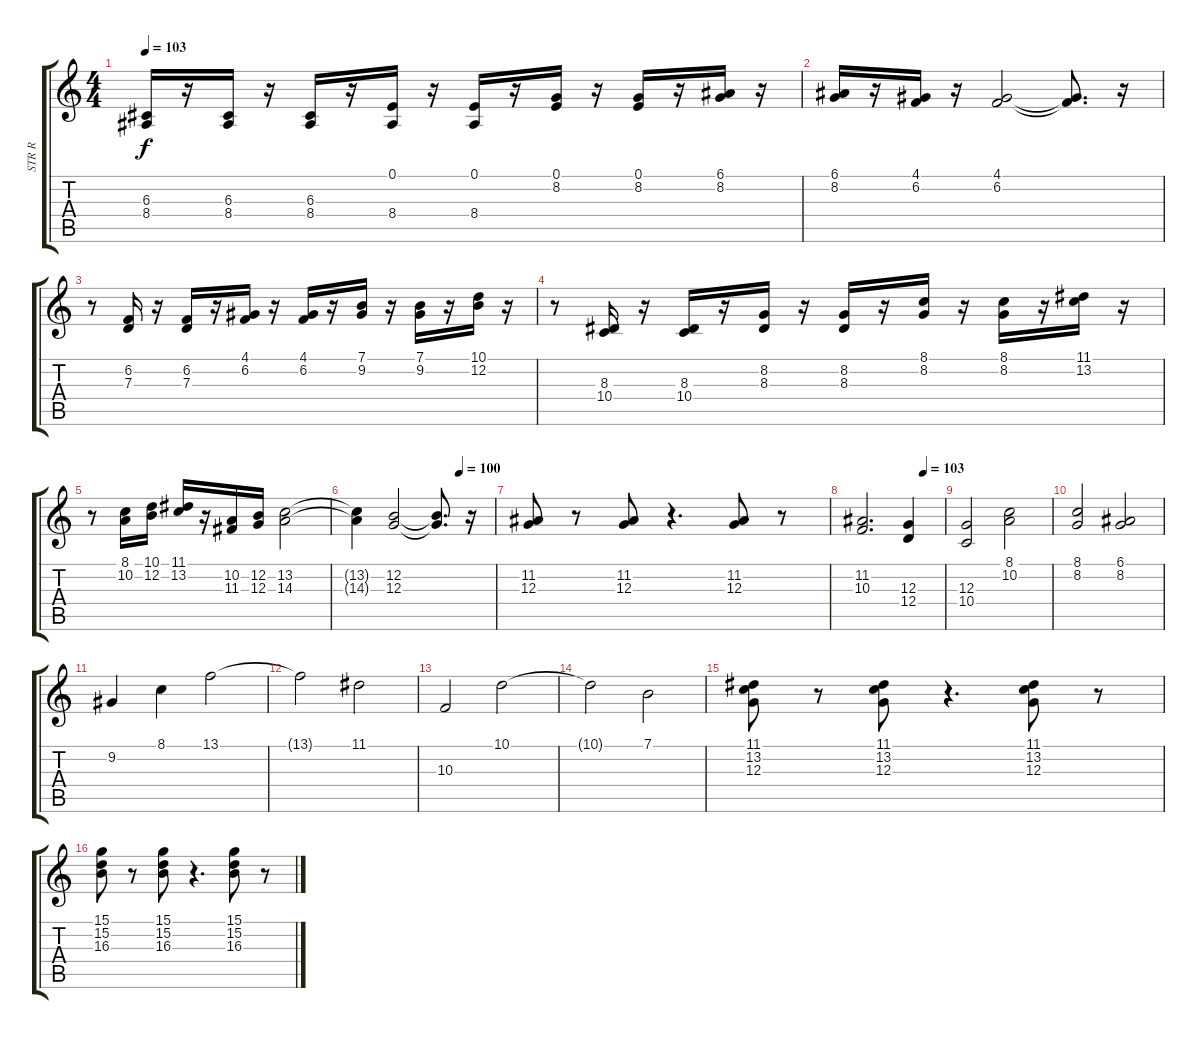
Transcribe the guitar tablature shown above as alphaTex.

\track ("STR R" "STR R") {instrument stringensemble1}
\staff {score tabs}
\tuning (E4 B3 G3 D3 A2 E2) {hide}
\ts (4 4)
\tempo 103
\clef g2
\ks c
(6.3 8.4).16{dy f} r.16 (6.3 8.4).16 r.16 (6.3 8.4).16 r.16 (0.1 8.4).16 r.16 (0.1 8.4).16 r.16 (0.1 8.2).16 r.16 (0.1 8.2).16 r.16 (6.1 8.2).16 r.16 |
(6.1 8.2).16 r.16 (4.1 6.2).16 r.16 (4.1 6.2).2 (4.1{t} 6.2{t}).8{d} r.16 |
r.8 (6.2 7.3).16 r.16 (6.2 7.3).16 r.16 (4.1 6.2).16 r.16 (4.1 6.2).16 r.16 (7.1 9.2).16 r.16 (7.1 9.2).16 r.16 (10.1 12.2).16 r.16 |
r.8 (8.3 10.4).16 r.16 (8.3 10.4).16 r.16 (8.2 8.3).16 r.16 (8.2 8.3).16 r.16 (8.1 8.2).16 r.16 (8.1 8.2).16 r.16 (11.1 13.2).16 r.16 |
r.8 (8.1 10.2).16 (10.1 12.2).16 (11.1 13.2).16 r.16 (10.2 11.3).16 (12.2 12.3).16 (13.2 14.3).2 |
\tempo (100 0.75)
(13.2{t} 14.3{t}).4 (12.2 12.3).2 (12.2{t} 12.3{t}).8{d} r.16 |
(11.2 12.3).8 r.8 (11.2 12.3).8 r.4{d} (11.2 12.3).8 r.8 |
\tempo (103 0.75)
(11.2 10.3).2{d} (12.3 12.4).4 |
(12.3 10.4).2 (8.1 10.2).2 |
(8.1 8.2).2 (6.1 8.2).2 |
9.2.4 8.1.4 13.1.2 |
13.1{t}.2 11.1.2 |
10.3.2 10.1.2 |
10.1{t}.2 7.1.2 |
(11.1 13.2 12.3).8 r.8 (11.1 13.2 12.3).8 r.4{d} (11.1 13.2 12.3).8 r.8 |
(15.1 15.2 16.3).8 r.8 (15.1 15.2 16.3).8 r.4{d} (15.1 15.2 16.3).8 r.8
